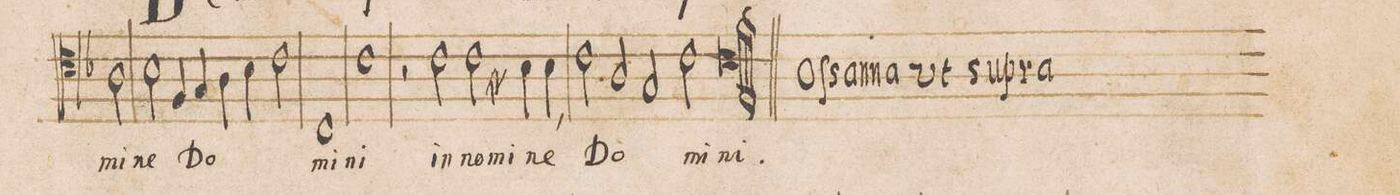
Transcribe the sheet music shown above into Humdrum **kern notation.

**kern	**text
*I"TENOR	*
*clefC4	*
*k[b-]	*
*met(c|)	*
*M2/1	*
2A\	mi-
2B-\	-ne
4F/	Do-
4G/	.
=54	=54
4A\	.
4B-\	.
2c\	.
1C	-mi-
=55	=55
1c	-ni
2r	.
2c\	In
=56	=56
2c\	no-
4Bn\	-mi-
4B,\	-ne
2c\	Do-
2A/	.
=57	=57
2G/	.
2c\	-mi-
1c	-ni.
=58	=58
*M3/2	*
*met(3/1)	*
2c\yy	O-
2B-\yy	-ſan-
2c\yy	-na
=59	=59
1B-yy	in
2A\yy	ex-
=60	=60
1dyy	-cel-
2d,\yy	-ſis
=61	=61
2c\yy	/O-
2c\yy	-ſan-
2c\yy	-na
=62	=62
1c,yy	in
2B-\yy	ex-
=63	=63
1Gyy	-cel-
2G,/yy	-ſis/
=64	=64
2G/yy	O-
2G/yy	-ſan-
2G/yy	-na
=65	=65
1F#Xyy	in
2A\yy	ex-
=66	=66
1Bnyy	-cel-
2B\yy	-ſis
=67	=67
1cyy	in
2F/yy	ex-
=68	=68
1Fyy	-cel-
2E/yy	.
=69	=69
1Fyy	-ſis.
2ryy	.
==	==
*-	*-
